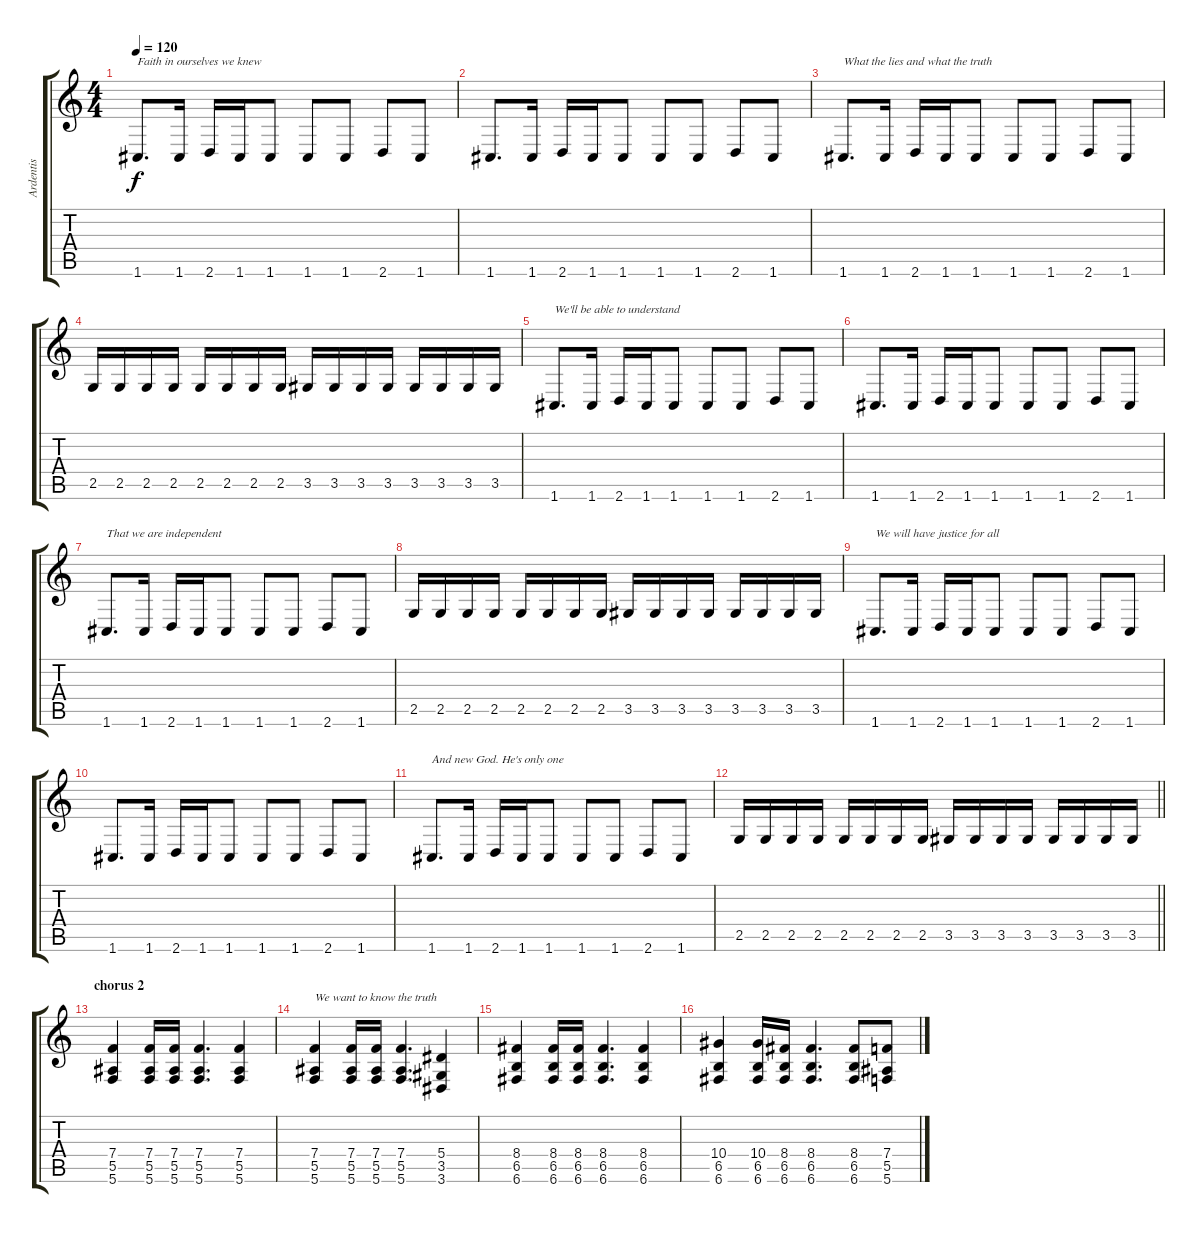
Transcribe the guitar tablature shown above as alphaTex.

\track ("Ardentis" "Ardentis") {instrument distortionguitar}
\staff {score tabs}
\tuning (C4 G3 Eb3 Bb2 F2 C2) {hide}
\ts (4 4)
\tempo 120
\clef g2
\ks c
1.6.8{d txt "Faith in ourselves we knew" dy f} 1.6.16 2.6.16 1.6.16 1.6.8 1.6.8 1.6.8 2.6.8 1.6.8 |
1.6.8{d} 1.6.16 2.6.16 1.6.16 1.6.8 1.6.8 1.6.8 2.6.8 1.6.8 |
1.6.8{d txt "What the lies and what the truth"} 1.6.16 2.6.16 1.6.16 1.6.8 1.6.8 1.6.8 2.6.8 1.6.8 |
2.5.16 2.5.16 2.5.16 2.5.16 2.5.16 2.5.16 2.5.16 2.5.16 3.5.16 3.5.16 3.5.16 3.5.16 3.5.16 3.5.16 3.5.16 3.5.16 |
1.6.8{d txt "We'll be able to understand"} 1.6.16 2.6.16 1.6.16 1.6.8 1.6.8 1.6.8 2.6.8 1.6.8 |
1.6.8{d} 1.6.16 2.6.16 1.6.16 1.6.8 1.6.8 1.6.8 2.6.8 1.6.8 |
1.6.8{d txt "That we are independent"} 1.6.16 2.6.16 1.6.16 1.6.8 1.6.8 1.6.8 2.6.8 1.6.8 |
2.5.16 2.5.16 2.5.16 2.5.16 2.5.16 2.5.16 2.5.16 2.5.16 3.5.16 3.5.16 3.5.16 3.5.16 3.5.16 3.5.16 3.5.16 3.5.16 |
1.6.8{d txt "We will have justice for all"} 1.6.16 2.6.16 1.6.16 1.6.8 1.6.8 1.6.8 2.6.8 1.6.8 |
1.6.8{d} 1.6.16 2.6.16 1.6.16 1.6.8 1.6.8 1.6.8 2.6.8 1.6.8 |
1.6.8{d txt "And new God. He's only one"} 1.6.16 2.6.16 1.6.16 1.6.8 1.6.8 1.6.8 2.6.8 1.6.8 |
\barLineRight lightlight
2.5.16 2.5.16 2.5.16 2.5.16 2.5.16 2.5.16 2.5.16 2.5.16 3.5.16 3.5.16 3.5.16 3.5.16 3.5.16 3.5.16 3.5.16 3.5.16 |
\section ("" "chorus 2")
(7.4 5.5 5.6).4 (7.4 5.5 5.6).16 (7.4 5.5 5.6).16 (7.4 5.5 5.6).4{d} (7.4 5.5 5.6).4 |
(7.4 5.5 5.6).4{txt "We want to know the truth"} (7.4 5.5 5.6).16 (7.4 5.5 5.6).16 (7.4 5.5 5.6).4{d} (5.4 3.5 3.6).4 |
(8.4 6.5 6.6).4 (8.4 6.5 6.6).16 (8.4 6.5 6.6).16 (8.4 6.5 6.6).4{d} (8.4 6.5 6.6).4 |
(10.4 6.5 6.6).4 (10.4 6.5 6.6).16 (8.4 6.5 6.6).16 (8.4 6.5 6.6).4{d} (8.4 6.5 6.6).8 (7.4 5.5 5.6).8
